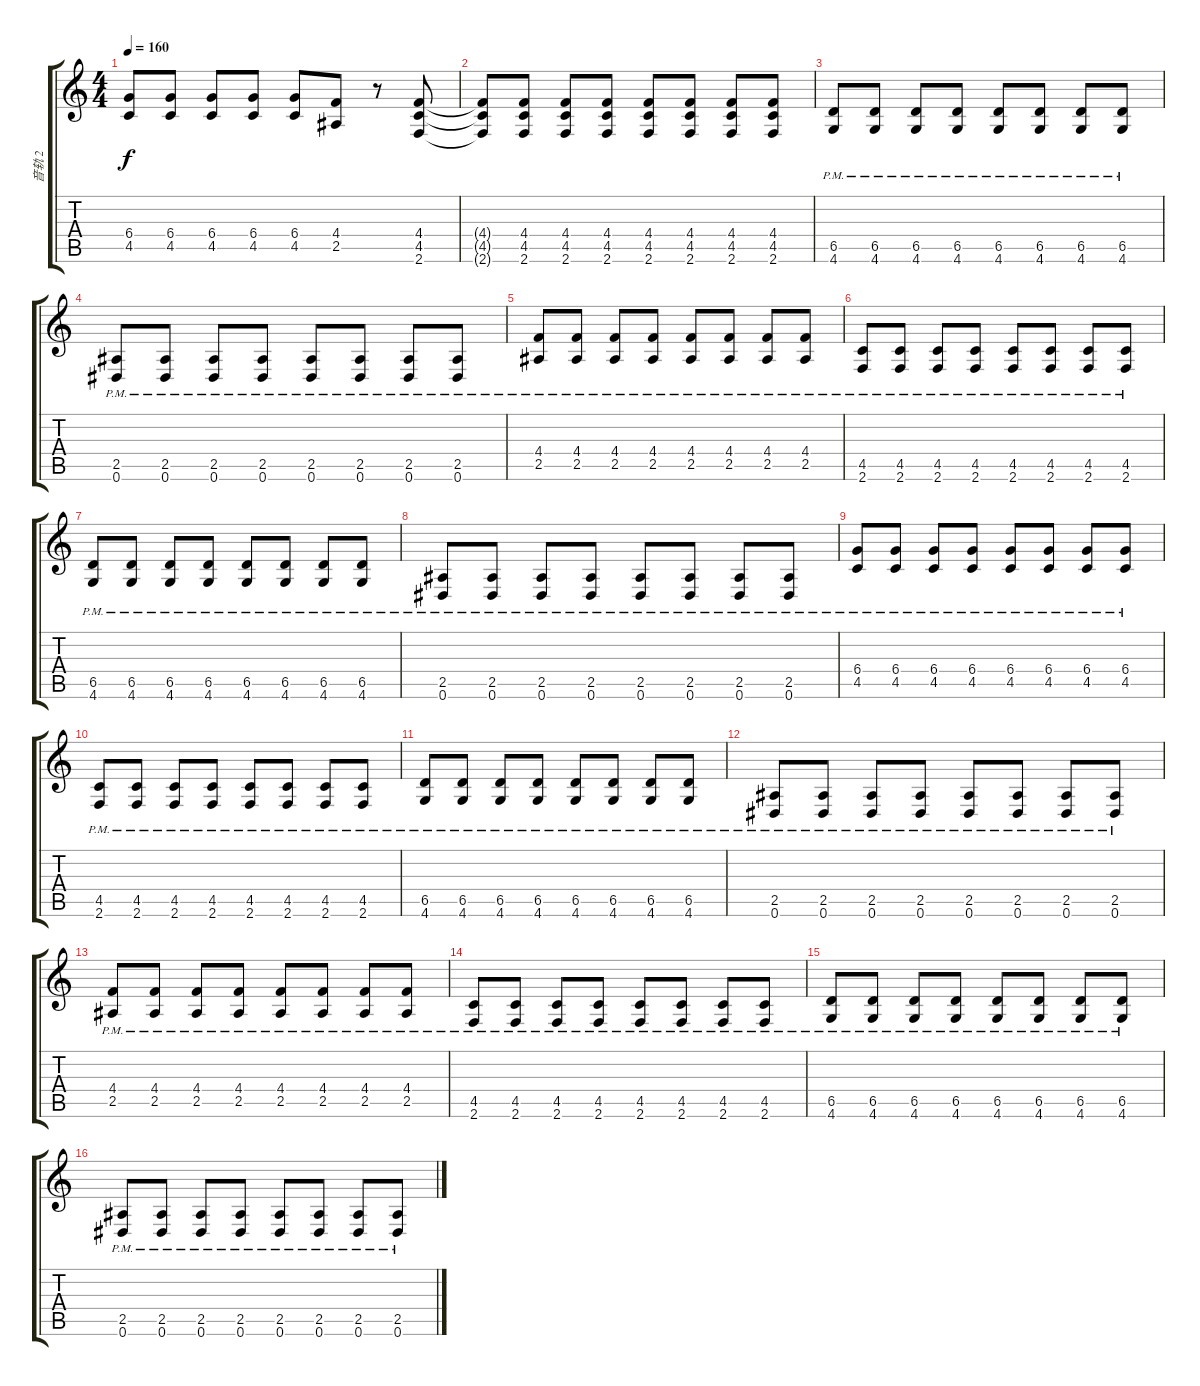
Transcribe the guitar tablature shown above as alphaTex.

\track ("音轨 2" "音轨 2") {instrument overdrivenguitar}
\staff {score tabs}
\tuning (Eb4 Bb3 Gb3 Db3 Ab2 Eb2) {hide}
\ts (4 4)
\tempo 160
\clef g2
\ks c
(6.4 4.5).8{dy f} (6.4 4.5).8 (6.4 4.5).8 (6.4 4.5).8 (6.4 4.5).8 (4.4 2.5).8 r.8 (4.4 4.5 2.6).8 |
(4.4{t} 4.5{t} 2.6{t}).8 (4.4 4.5 2.6).8 (4.4 4.5 2.6).8 (4.4 4.5 2.6).8 (4.4 4.5 2.6).8 (4.4 4.5 2.6).8 (4.4 4.5 2.6).8 (4.4 4.5 2.6).8 |
(6.5{pm} 4.6{pm}).8 (6.5{pm} 4.6{pm}).8 (6.5{pm} 4.6{pm}).8 (6.5{pm} 4.6{pm}).8 (6.5{pm} 4.6{pm}).8 (6.5{pm} 4.6{pm}).8 (6.5{pm} 4.6{pm}).8 (6.5{pm} 4.6{pm}).8 |
(2.5{pm} 0.6{pm}).8 (2.5{pm} 0.6{pm}).8 (2.5{pm} 0.6{pm}).8 (2.5{pm} 0.6{pm}).8 (2.5{pm} 0.6{pm}).8 (2.5{pm} 0.6{pm}).8 (2.5{pm} 0.6{pm}).8 (2.5{pm} 0.6{pm}).8 |
(4.4{pm} 2.5{pm}).8 (4.4{pm} 2.5{pm}).8 (4.4{pm} 2.5{pm}).8 (4.4{pm} 2.5{pm}).8 (4.4{pm} 2.5{pm}).8 (4.4{pm} 2.5{pm}).8 (4.4{pm} 2.5{pm}).8 (4.4{pm} 2.5{pm}).8 |
(4.5{pm} 2.6{pm}).8 (4.5{pm} 2.6{pm}).8 (4.5{pm} 2.6{pm}).8 (4.5{pm} 2.6{pm}).8 (4.5{pm} 2.6{pm}).8 (4.5{pm} 2.6{pm}).8 (4.5{pm} 2.6{pm}).8 (4.5{pm} 2.6{pm}).8 |
(6.5{pm} 4.6{pm}).8 (6.5{pm} 4.6{pm}).8 (6.5{pm} 4.6{pm}).8 (6.5{pm} 4.6{pm}).8 (6.5{pm} 4.6{pm}).8 (6.5{pm} 4.6{pm}).8 (6.5{pm} 4.6{pm}).8 (6.5{pm} 4.6{pm}).8 |
(2.5{pm} 0.6{pm}).8 (2.5{pm} 0.6{pm}).8 (2.5{pm} 0.6{pm}).8 (2.5{pm} 0.6{pm}).8 (2.5{pm} 0.6{pm}).8 (2.5{pm} 0.6{pm}).8 (2.5{pm} 0.6{pm}).8 (2.5{pm} 0.6{pm}).8 |
(6.4{pm} 4.5{pm}).8 (6.4{pm} 4.5{pm}).8 (6.4{pm} 4.5{pm}).8 (6.4{pm} 4.5{pm}).8 (6.4{pm} 4.5{pm}).8 (6.4{pm} 4.5{pm}).8 (6.4{pm} 4.5{pm}).8 (6.4{pm} 4.5{pm}).8 |
(4.5{pm} 2.6{pm}).8 (4.5{pm} 2.6{pm}).8 (4.5{pm} 2.6{pm}).8 (4.5{pm} 2.6{pm}).8 (4.5{pm} 2.6{pm}).8 (4.5{pm} 2.6{pm}).8 (4.5{pm} 2.6{pm}).8 (4.5{pm} 2.6{pm}).8 |
(6.5{pm} 4.6{pm}).8 (6.5{pm} 4.6{pm}).8 (6.5{pm} 4.6{pm}).8 (6.5{pm} 4.6{pm}).8 (6.5{pm} 4.6{pm}).8 (6.5{pm} 4.6{pm}).8 (6.5{pm} 4.6{pm}).8 (6.5{pm} 4.6{pm}).8 |
(2.5{pm} 0.6{pm}).8 (2.5{pm} 0.6{pm}).8 (2.5{pm} 0.6{pm}).8 (2.5{pm} 0.6{pm}).8 (2.5{pm} 0.6{pm}).8 (2.5{pm} 0.6{pm}).8 (2.5{pm} 0.6{pm}).8 (2.5{pm} 0.6{pm}).8 |
(4.4{pm} 2.5{pm}).8 (4.4{pm} 2.5{pm}).8 (4.4{pm} 2.5{pm}).8 (4.4{pm} 2.5{pm}).8 (4.4{pm} 2.5{pm}).8 (4.4{pm} 2.5{pm}).8 (4.4{pm} 2.5{pm}).8 (4.4{pm} 2.5{pm}).8 |
(4.5{pm} 2.6{pm}).8 (4.5{pm} 2.6{pm}).8 (4.5{pm} 2.6{pm}).8 (4.5{pm} 2.6{pm}).8 (4.5{pm} 2.6{pm}).8 (4.5{pm} 2.6{pm}).8 (4.5{pm} 2.6{pm}).8 (4.5{pm} 2.6{pm}).8 |
(6.5{pm} 4.6{pm}).8 (6.5{pm} 4.6{pm}).8 (6.5{pm} 4.6{pm}).8 (6.5{pm} 4.6{pm}).8 (6.5{pm} 4.6{pm}).8 (6.5{pm} 4.6{pm}).8 (6.5{pm} 4.6{pm}).8 (6.5{pm} 4.6{pm}).8 |
(2.5{pm} 0.6{pm}).8 (2.5{pm} 0.6{pm}).8 (2.5{pm} 0.6{pm}).8 (2.5{pm} 0.6{pm}).8 (2.5{pm} 0.6{pm}).8 (2.5{pm} 0.6{pm}).8 (2.5{pm} 0.6{pm}).8 (2.5{pm} 0.6{pm}).8
